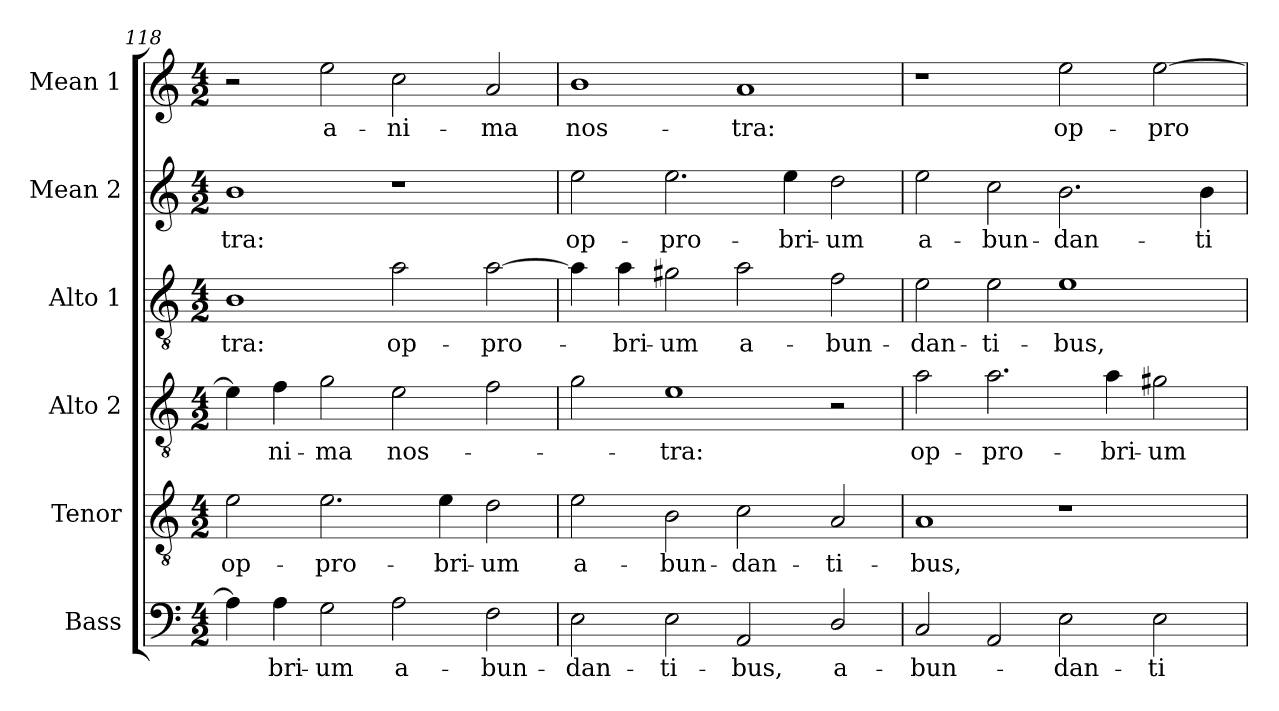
**kern	**text	**kern	**text	**kern	**text	**kern	**text	**kern	**text	**kern	**text
*part6	*part6	*part5	*part5	*part4	*part4	*part3	*part3	*part2	*part2	*part1	*part1
*staff6	*staff6	*staff5	*staff5	*staff4	*staff4	*staff3	*staff3	*staff2	*staff2	*staff1	*staff1
*I"Bass	*	*I"Tenor	*	*I"Alto 2	*	*I"Alto 1	*	*I"Mean 2	*	*I"Mean 1	*
*I'B.	*	*I'T.	*	*I'A2.	*	*I'A1	*	*I'M2.	*	*I'M1.	*
*clefF4	*	*clefGv2	*	*clefGv2	*	*clefGv2	*	*clefG2	*	*clefG2	*
*	*	*ITrd7c12	*	*ITrd7c12	*	*ITrd7c12	*	*	*	*	*
*k[]	*	*k[]	*	*k[]	*	*k[]	*	*k[]	*	*k[]	*
*a:	*	*a:	*	*a:	*	*a:	*	*a:	*	*a:	*
*M4/2	*	*M4/2	*	*M4/2	*	*M4/2	*	*M4/2	*	*M4/2	*
=118	=118	=118	=118	=118	=118	=118	=118	=118	=118	=118	=118
!	!	!	!LO:LY:b:color=#000000	!	!	!	!	!	!	!	!
!	!	!	!	!	!	!	!LO:LY:b:color=#000000	!	!	!	!
!	!	!	!	!	!	!	!	!	!LO:LY:b:color=#000000	!	!
4Ai\]	.	2Ei\	op-	4Ei\]	.	1BBi	-tra:	1bi	-tra:	2r	.
!	!LO:LY:b:color=#000000	!	!	!	!	!	!	!	!	!	!
!	!	!	!	!	!LO:LY:b:color=#000000	!	!	!	!	!	!
4Ai\	-bri-	.	.	4Fi\	-ni-	.	.	.	.	.	.
!	!LO:LY:b:color=#000000	!	!	!	!	!	!	!	!	!	!
!	!	!	!LO:LY:b:color=#000000	!	!	!	!	!	!	!	!
!	!	!	!	!	!LO:LY:b:color=#000000	!	!	!	!	!	!
!	!	!	!	!	!	!	!	!	!	!	!LO:LY:b:color=#000000
2Gi\	-um	2.Ei\	-pro-	2Gi\	-ma	.	.	.	.	2eei\	a-
!	!LO:LY:b:color=#000000	!	!	!	!	!	!	!	!	!	!
!	!	!	!	!	!LO:LY:b:color=#000000	!	!	!	!	!	!
!	!	!	!	!	!	!	!LO:LY:b:color=#000000	!	!	!	!
!	!	!	!	!	!	!	!	!	!	!	!LO:LY:b:color=#000000
2Ai\	a-	.	.	2Ei\	nos-	2Ai\	op-	1r	.	2cci\	-ni-
!	!	!	!LO:LY:b:color=#000000	!	!	!	!	!	!	!	!
.	.	4Ei\	-bri-	.	.	.	.	.	.	.	.
!	!LO:LY:b:color=#000000	!	!	!	!	!	!	!	!	!	!
!	!	!	!LO:LY:b:color=#000000	!	!	!	!	!	!	!	!
!	!	!	!	!	!	!	!LO:LY:b:color=#000000	!	!	!	!
!	!	!	!	!	!	!	!	!	!	!	!LO:LY:b:color=#000000
2Fi\	-bun-	2Di\	-um	2Fi\	.	[>2Ai\	-pro-	.	.	2ai/	-ma
!!LO:LB:g=z
=119	=119	=119	=119	=119	=119	=119	=119	=119	=119	=119	=119
!	!LO:LY:b:color=#000000	!	!	!	!	!	!	!	!	!	!
!	!	!	!LO:LY:b:color=#000000	!	!	!	!	!	!	!	!
!	!	!	!	!	!	!	!	!	!LO:LY:b:color=#000000	!	!
!	!	!	!	!	!	!	!	!	!	!	!LO:LY:b:color=#000000
2Ei\	-dan-	2Ei\	a-	2Gi\	.	4Ai\]	.	2eei\	op-	1bi	nos-
!	!	!	!	!	!	!	!LO:LY:b:color=#000000	!	!	!	!
.	.	.	.	.	.	4Ai\	-bri-	.	.	.	.
!	!LO:LY:b:color=#000000	!	!	!	!	!	!	!	!	!	!
!	!	!	!LO:LY:b:color=#000000	!	!	!	!	!	!	!	!
!	!	!	!	!	!LO:LY:b:color=#000000	!	!	!	!	!	!
!	!	!	!	!	!	!	!LO:LY:b:color=#000000	!	!	!	!
!	!	!	!	!	!	!	!	!	!LO:LY:b:color=#000000	!	!
2Ei\	-ti-	2BBi\	-bun-	1Ei	-tra:	2G#Xi\	-um	2.eei\	-pro-	.	.
!	!LO:LY:b:color=#000000	!	!	!	!	!	!	!	!	!	!
!	!	!	!LO:LY:b:color=#000000	!	!	!	!	!	!	!	!
!	!	!	!	!	!	!	!LO:LY:b:color=#000000	!	!	!	!
!	!	!	!	!	!	!	!	!	!	!	!LO:LY:b:color=#000000
2AAi/	-bus,	2Ci\	-dan-	.	.	2Ai\	a-	.	.	1ai	-tra:
!	!	!	!	!	!	!	!	!	!LO:LY:b:color=#000000	!	!
.	.	.	.	.	.	.	.	4eei\	-bri-	.	.
!	!LO:LY:b:color=#000000	!	!	!	!	!	!	!	!	!	!
!	!	!	!LO:LY:b:color=#000000	!	!	!	!	!	!	!	!
!	!	!	!	!	!	!	!LO:LY:b:color=#000000	!	!	!	!
!	!	!	!	!	!	!	!	!	!LO:LY:b:color=#000000	!	!
2Di/	a-	2AAi/	-ti-	2r	.	2Fi\	-bun-	2ddi\	-um	.	.
=120	=120	=120	=120	=120	=120	=120	=120	=120	=120	=120	=120
!	!LO:LY:b:color=#000000	!	!	!	!	!	!	!	!	!	!
!	!	!	!LO:LY:b:color=#000000	!	!	!	!	!	!	!	!
!	!	!	!	!	!LO:LY:b:color=#000000	!	!	!	!	!	!
!	!	!	!	!	!	!	!LO:LY:b:color=#000000	!	!	!	!
!	!	!	!	!	!	!	!	!	!LO:LY:b:color=#000000	!	!
2Ci/	-bun-	1AAi	-bus,	2Ai\	op-	2Ei\	-dan-	2eei\	a-	1r	.
!	!	!	!	!	!LO:LY:b:color=#000000	!	!	!	!	!	!
!	!	!	!	!	!	!	!LO:LY:b:color=#000000	!	!	!	!
!	!	!	!	!	!	!	!	!	!LO:LY:b:color=#000000	!	!
2AAi/	.	.	.	2.Ai\	-pro-	2Ei\	-ti-	2cci\	-bun-	.	.
!	!LO:LY:b:color=#000000	!	!	!	!	!	!	!	!	!	!
!	!	!	!	!	!	!	!LO:LY:b:color=#000000	!	!	!	!
!	!	!	!	!	!	!	!	!	!LO:LY:b:color=#000000	!	!
!	!	!	!	!	!	!	!	!	!	!	!LO:LY:b:color=#000000
2Ei\	-dan-	1r	.	.	.	1Ei	-bus,	2.bi\	-dan-	2eei\	op-
!	!	!	!	!	!LO:LY:b:color=#000000	!	!	!	!	!	!
.	.	.	.	4Ai\	-bri-	.	.	.	.	.	.
!	!LO:LY:b:color=#000000	!	!	!	!	!	!	!	!	!	!
!	!	!	!	!	!LO:LY:b:color=#000000	!	!	!	!	!	!
!	!	!	!	!	!	!	!	!	!	!	!LO:LY:b:color=#000000
2Ei\	-ti-	.	.	2G#Xi\	-um	.	.	.	.	[>2eei\	-pro-
!	!	!	!	!	!	!	!	!	!LO:LY:b:color=#000000	!	!
.	.	.	.	.	.	.	.	4bi\	-ti-	.	.
=	=	=	=	=	=	=	=	=	=	=	=
*-	*-	*-	*-	*-	*-	*-	*-	*-	*-	*-	*-
